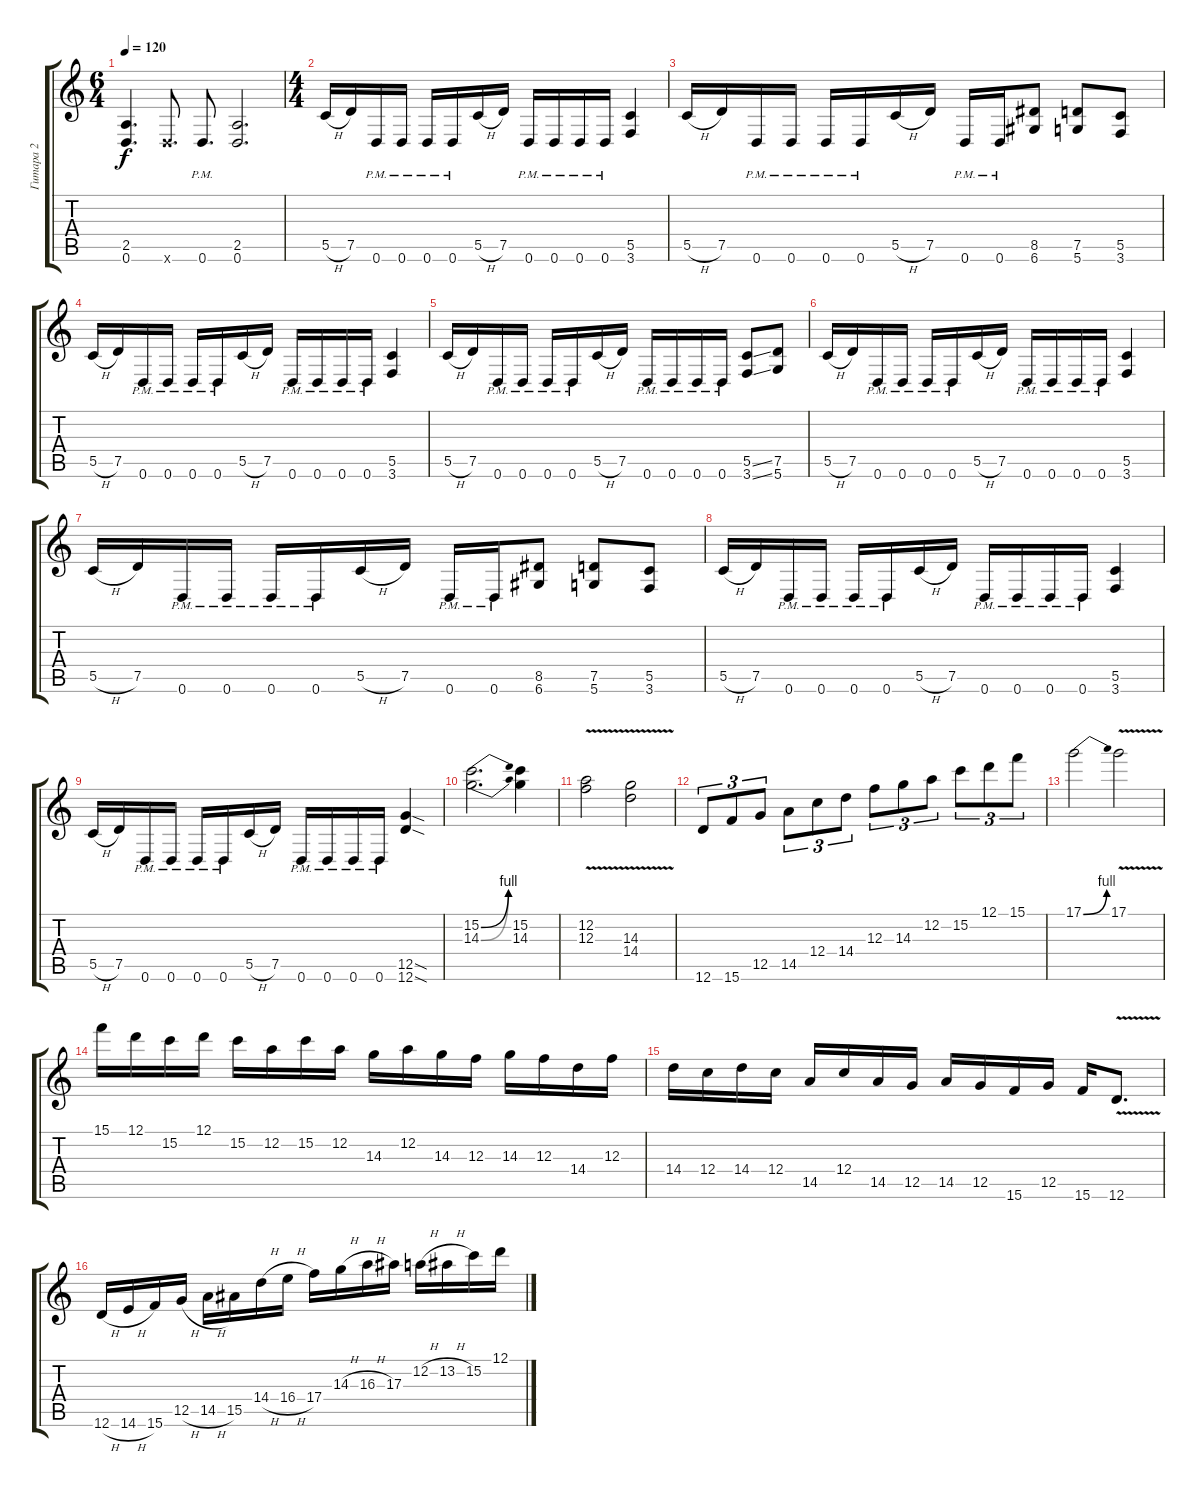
\track ("Гитара 2" "Гитара 2") {instrument overdrivenguitar}
\staff {score tabs}
\tuning (D4 A3 F3 C3 G2 D2) {hide}
\ts (6 4)
\tempo 120
\clef g2
\ks c
(2.5 0.6).4{d dy f} 0.6{x}.8{d} 0.6{pm}.8{d} (2.5 0.6).2{d} |
\ts (4 4)
5.5{h}.16 7.5.16 0.6{pm}.16 0.6{pm}.16 0.6{pm}.16 0.6{pm}.16 5.5{h}.16 7.5.16 0.6{pm}.16 0.6{pm}.16 0.6{pm}.16 0.6{pm}.16 (5.5 3.6).4 |
5.5{h}.16 7.5.16 0.6{pm}.16 0.6{pm}.16 0.6{pm}.16 0.6{pm}.16 5.5{h}.16 7.5.16 0.6{pm}.16 0.6{pm}.16 (8.5 6.6).8 (7.5 5.6).8 (5.5 3.6).8 |
5.5{h}.16 7.5.16 0.6{pm}.16 0.6{pm}.16 0.6{pm}.16 0.6{pm}.16 5.5{h}.16 7.5.16 0.6{pm}.16 0.6{pm}.16 0.6{pm}.16 0.6{pm}.16 (5.5 3.6).4 |
5.5{h}.16 7.5.16 0.6{pm}.16 0.6{pm}.16 0.6{pm}.16 0.6{pm}.16 5.5{h}.16 7.5.16 0.6{pm}.16 0.6{pm}.16 0.6{pm}.16 0.6{pm}.16 (5.5{ss} 3.6{ss}).8 (7.5 5.6).8 |
5.5{h}.16 7.5.16 0.6{pm}.16 0.6{pm}.16 0.6{pm}.16 0.6{pm}.16 5.5{h}.16 7.5.16 0.6{pm}.16 0.6{pm}.16 0.6{pm}.16 0.6{pm}.16 (5.5 3.6).4 |
5.5{h}.16 7.5.16 0.6{pm}.16 0.6{pm}.16 0.6{pm}.16 0.6{pm}.16 5.5{h}.16 7.5.16 0.6{pm}.16 0.6{pm}.16 (8.5 6.6).8 (7.5 5.6).8 (5.5 3.6).8 |
5.5{h}.16 7.5.16 0.6{pm}.16 0.6{pm}.16 0.6{pm}.16 0.6{pm}.16 5.5{h}.16 7.5.16 0.6{pm}.16 0.6{pm}.16 0.6{pm}.16 0.6{pm}.16 (5.5 3.6).4 |
5.5{h}.16 7.5.16 0.6{pm}.16 0.6{pm}.16 0.6{pm}.16 0.6{pm}.16 5.5{h}.16 7.5.16 0.6{pm}.16 0.6{pm}.16 0.6{pm}.16 0.6{pm}.16 (12.5{sod} 12.6{sod}).4 |
(15.2{be (bend 0 0 60 4)} 14.3{be (bend 0 0 60 4)}).2{d} (15.2 14.3).4 |
(12.2{v} 12.3).2 (14.3{v} 14.4).2 |
12.6.8{tu (3 2)} 15.6.8{tu (3 2)} 12.5.8{tu (3 2)} 14.5.8{tu (3 2)} 12.4.8{tu (3 2)} 14.4.8{tu (3 2)} 12.3.8{tu (3 2)} 14.3.8{tu (3 2)} 12.2.8{tu (3 2)} 15.2.8{tu (3 2)} 12.1.8{tu (3 2)} 15.1.8{tu (3 2)} |
17.1{be (bend 0 0 60 4)}.2 17.1{v}.2 |
15.1.16 12.1.16 15.2.16 12.1.16 15.2.16 12.2.16 15.2.16 12.2.16 14.3.16 12.2.16 14.3.16 12.3.16 14.3.16 12.3.16 14.4.16 12.3.16 |
14.4.16 12.4.16 14.4.16 12.4.16 14.5.16 12.4.16 14.5.16 12.5.16 14.5.16 12.5.16 15.6.16 12.5.16 15.6.16 12.6{v}.8{d} |
12.6{h}.16 14.6{h}.16 15.6.16 12.5{h}.16 14.5{h}.16 15.5.16 14.4{h}.16 16.4{h}.16 17.4.16 14.3{h}.16 16.3{h}.16 17.3.16 12.2{h}.16 13.2{h}.16 15.2.16 12.1.16
